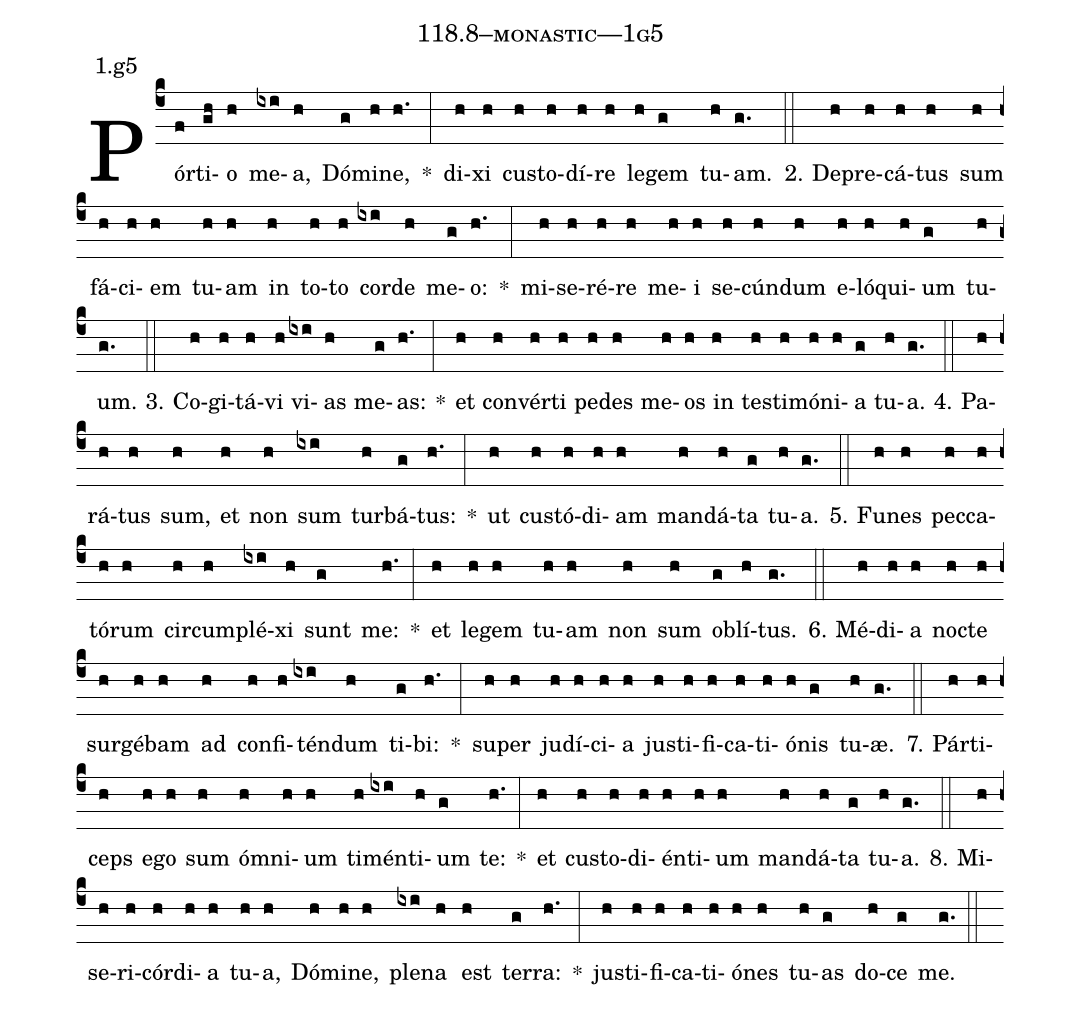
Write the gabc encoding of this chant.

name: 118.8--monastic---1g5;
annotation: 1.g5;
%%
(c4)Pór(f)ti(gh)o(h) me(ixi)a,(h) Dó(g)mi(h)ne,(h.) *(:) di(h)xi(h) cus(h)to(h)dí(h)re(h) le(h)gem(g) tu(h)am.(g.) (::)
2. De(h)pre(h)cá(h)tus(h) sum(h) fá(h)ci(h)em(h) tu(h)am(h) in(h) to(h)to(h) cor(ixi)de(h) me(g)o:(h.) *(:) mi(h)se(h)ré(h)re(h) me(h)i(h) se(h)cún(h)dum(h) e(h)ló(h)qui(h)um(g) tu(h)um.(g.) (::)
3. Co(h)gi(h)tá(h)vi(h) vi(ixi)as(h) me(g)as:(h.) *(:) et(h) con(h)vér(h)ti(h) pe(h)des(h) me(h)os(h) in(h) tes(h)ti(h)mó(h)ni(h)a(g) tu(h)a.(g.) (::)
4. Pa(h)rá(h)tus(h) sum,(h) et(h) non(h) sum(ixi) tur(h)bá(g)tus:(h.) *(:) ut(h) cus(h)tó(h)di(h)am(h) man(h)dá(h)ta(g) tu(h)a.(g.) (::)
5. Fu(h)nes(h) pec(h)ca(h)tó(h)rum(h) cir(h)cum(h)plé(ixi)xi(h) sunt(g) me:(h.) *(:) et(h) le(h)gem(h) tu(h)am(h) non(h) sum(h) ob(g)lí(h)tus.(g.) (::)
6. Mé(h)di(h)a(h) noc(h)te(h) sur(h)gé(h)bam(h) ad(h) con(h)fi(h)tén(ixi)dum(h) ti(g)bi:(h.) *(:) su(h)per(h) ju(h)dí(h)ci(h)a(h) jus(h)ti(h)fi(h)ca(h)ti(h)ó(h)nis(g) tu(h)æ.(g.) (::)
7. Pár(h)ti(h)ceps(h) e(h)go(h) sum(h) óm(h)ni(h)um(h) ti(h)mén(ixi)ti(h)um(g) te:(h.) *(:) et(h) cus(h)to(h)di(h)én(h)ti(h)um(h) man(h)dá(h)ta(g) tu(h)a.(g.) (::)
8. Mi(h)se(h)ri(h)cór(h)di(h)a(h) tu(h)a,(h) Dó(h)mi(h)ne,(h) ple(ixi)na(h) est(h) ter(g)ra:(h.) *(:) jus(h)ti(h)fi(h)ca(h)ti(h)ó(h)nes(h) tu(h)as(g) do(h)ce(g) me.(g.) (::)
